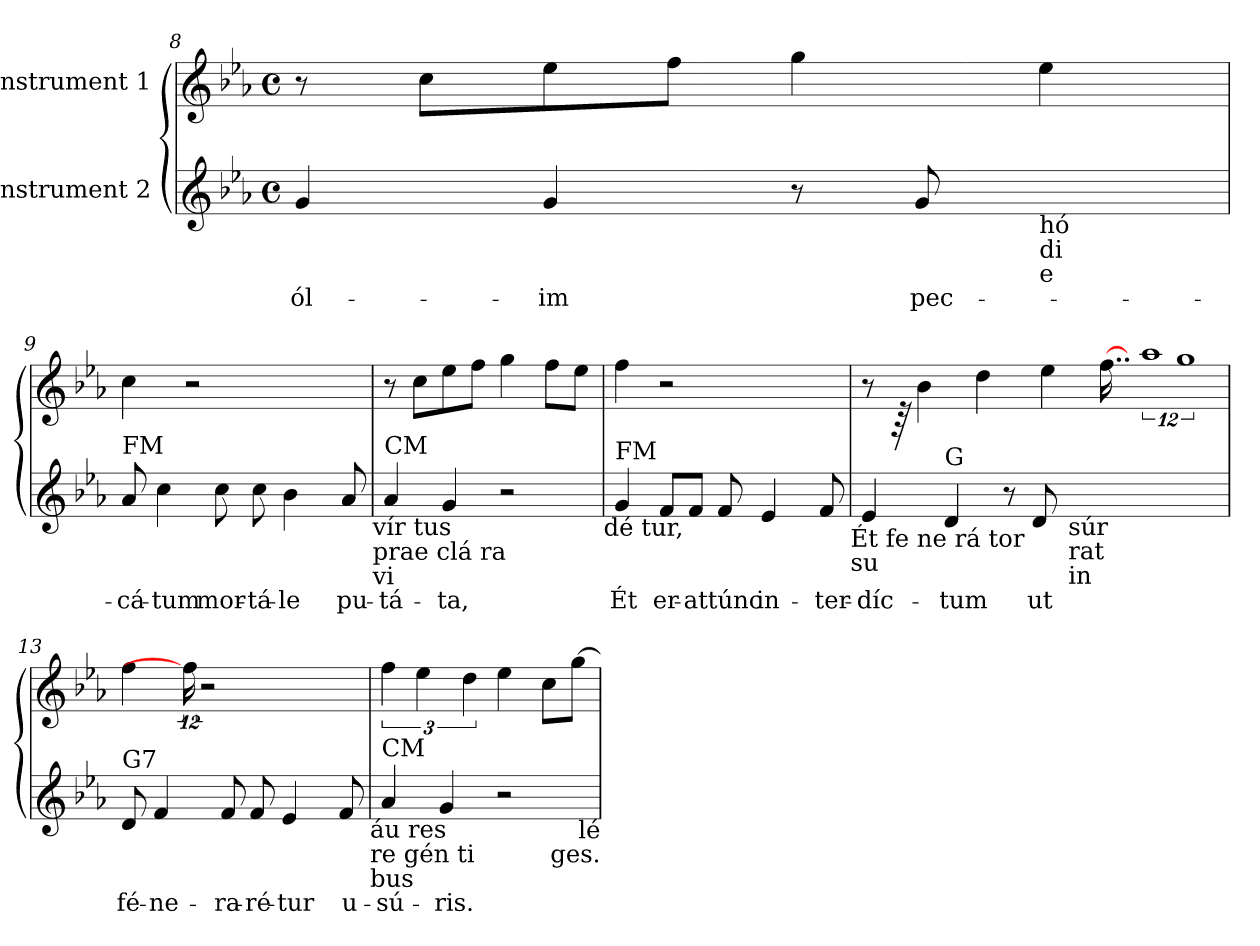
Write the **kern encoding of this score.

**kern	**text	**kern
*part2	*part2	*part1
*staff2	*staff2	*staff1
*I"Instrument 2	*	*I"Instrument 1
*clefG2	*	*clefG2
*k[b-e-a-]	*	*k[b-e-a-]
*E-:	*	*E-:
*M4/4	*	*M4/4
*met(c)	*	*met(c)
=8	=8	=8
!	!LO:LY:b:cj	!
4g/	ól-	8r
.	.	8cc\L
!	!LO:LY:b:cj	!
4g/	-im	8ee-\
.	.	8ff\J
8r	.	4gg\
!	!LO:LY:b:cj	!
8g/	pec-	.
!LO:TX:b:t=hó	!	!
!LO:TX:b:t=di	!	!
!LO:TX:b:t=e	!	!
4ryy	.	4ee-\
=9	=9	=9
!LO:TX:a:t=FM	!	!
!	!LO:LY:b:cj	!
8a-/	-cá-	4cc\
!	!LO:LY:b:cj	!
4cc\	-tum	.
.	.	2r
!	!LO:LY:b:cj	!
8cc\	mor-	.
!	!LO:LY:b:cj	!
8cc\	-tá-	.
!	!LO:LY:b:cj	!
4b-\	-le	.
.	.	4ryy
!	!LO:LY:b:cj	!
8a-/	pu-	.
!LO:TX:b:t=vír tus	!	!
!LO:TX:b:t=prae clá ra	!	!
!LO:TX:b:t=vi	!	!
=10	=10	=10
!LO:TX:a:t=CM	!	!
!	!LO:LY:b:cj	!
4a-/	-tá-	8r
.	.	8cc\L
!	!LO:LY:b:cj	!
4g/	-ta,	8ee-\
.	.	8ff\J
2r	.	4gg\
.	.	8ff\L
.	.	8ee-\J
!LO:TX:b:t=dé tur,	!	!
!!LO:LB:g=z
=11	=11	=11
!LO:TX:a:t=FM	!	!
!	!LO:LY:b:cj	!
4g/	Ét	4ff\
!	!LO:LY:b:cj	!
8f/L	er-	2r
!	!LO:LY:b:cj	!
8f/J	-at	.
!	!LO:LY:b:cj	!
8f/	túnc	.
!	!LO:LY:b:cj	!
4e-/	in-	.
.	.	4ryy
!	!LO:LY:b:cj	!
8f/	-ter-	.
!LO:TX:b:t=Ét fe ne rá tor	!	!
!LO:TX:b:t=su	!	!
=12	=12	=12
!	!LO:LY:b:cj	!
4e-/	-díc-	8r
.	.	64rc
.	.	4b-\
!LO:TX:a:t=G	!	!
!	!LO:LY:b:cj	!
4d/	-tum	.
.	.	4dd\
8r	.	.
!	!LO:LY:b:cj	!
8d/	ut	.
.	.	4ee-\
!LO:TX:b:t=súr	!	!
!LO:TX:b:t=rat	!	!
!LO:TX:b:t=in	!	!
2ryy	.	.
.	.	[16..ff\
.	.	192%11ryy
.	.	6aa-\
.	.	6gg\
8ryy	.	.
64ryy	.	.
=13	=13	=13
!LO:TX:a:t=G7	!	!
!	!LO:LY:b:cj	!
8d/	fé-	4ff\
!	!LO:LY:b:cj	!
4f/	-ne-	.
.	.	192%11ff\]
.	.	2r
!	!LO:LY:b:cj	!
8f/	-ra-	.
!	!LO:LY:b:cj	!
8f/	-ré-	.
!	!LO:LY:b:cj	!
4e-/	-tur	.
.	.	192%37ryy
!	!LO:LY:b:cj	!
8f/	u-	.
!LO:TX:b:t=áu res	!	!
!LO:TX:b:t=re gén ti	!	!
!LO:TX:b:t=bus	!	!
=14	=14	=14
!LO:TX:a:t=CM	!	!
!	!LO:LY:b:cj	!
4a-/	-sú-	6ff\
.	.	6ee-\
!	!LO:LY:b:cj	!
4g/	-ris.	.
.	.	6dd\
2r	.	4ee-\
.	.	8cc\L
.	.	[<8gg\J
!LO:TX:b:t=lé	!	!
!LO:TX:b:t=ges.	!	!
=	=	=
*-	*-	*-
